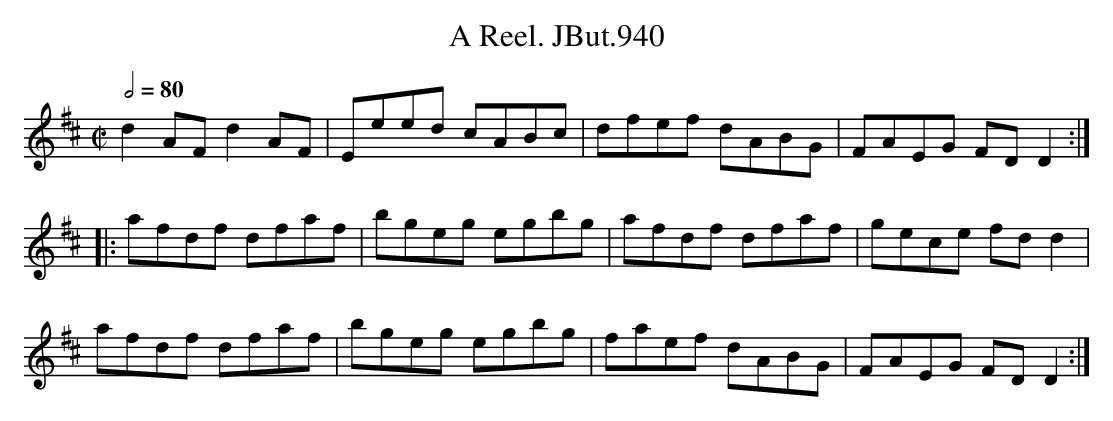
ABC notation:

X:1
T:Reel. JBut.940, A
M:C|
L:1/8
Q:1/2=80
K:D
d2AF d2AF|Eeed cABc|dfef dABG|FAEG FD D2:|
|:afdf dfaf|bgeg egbg|afdf dfaf|gece fd d2|
afdf dfaf|bgeg egbg|faef dABG|FAEG FD D2:|
